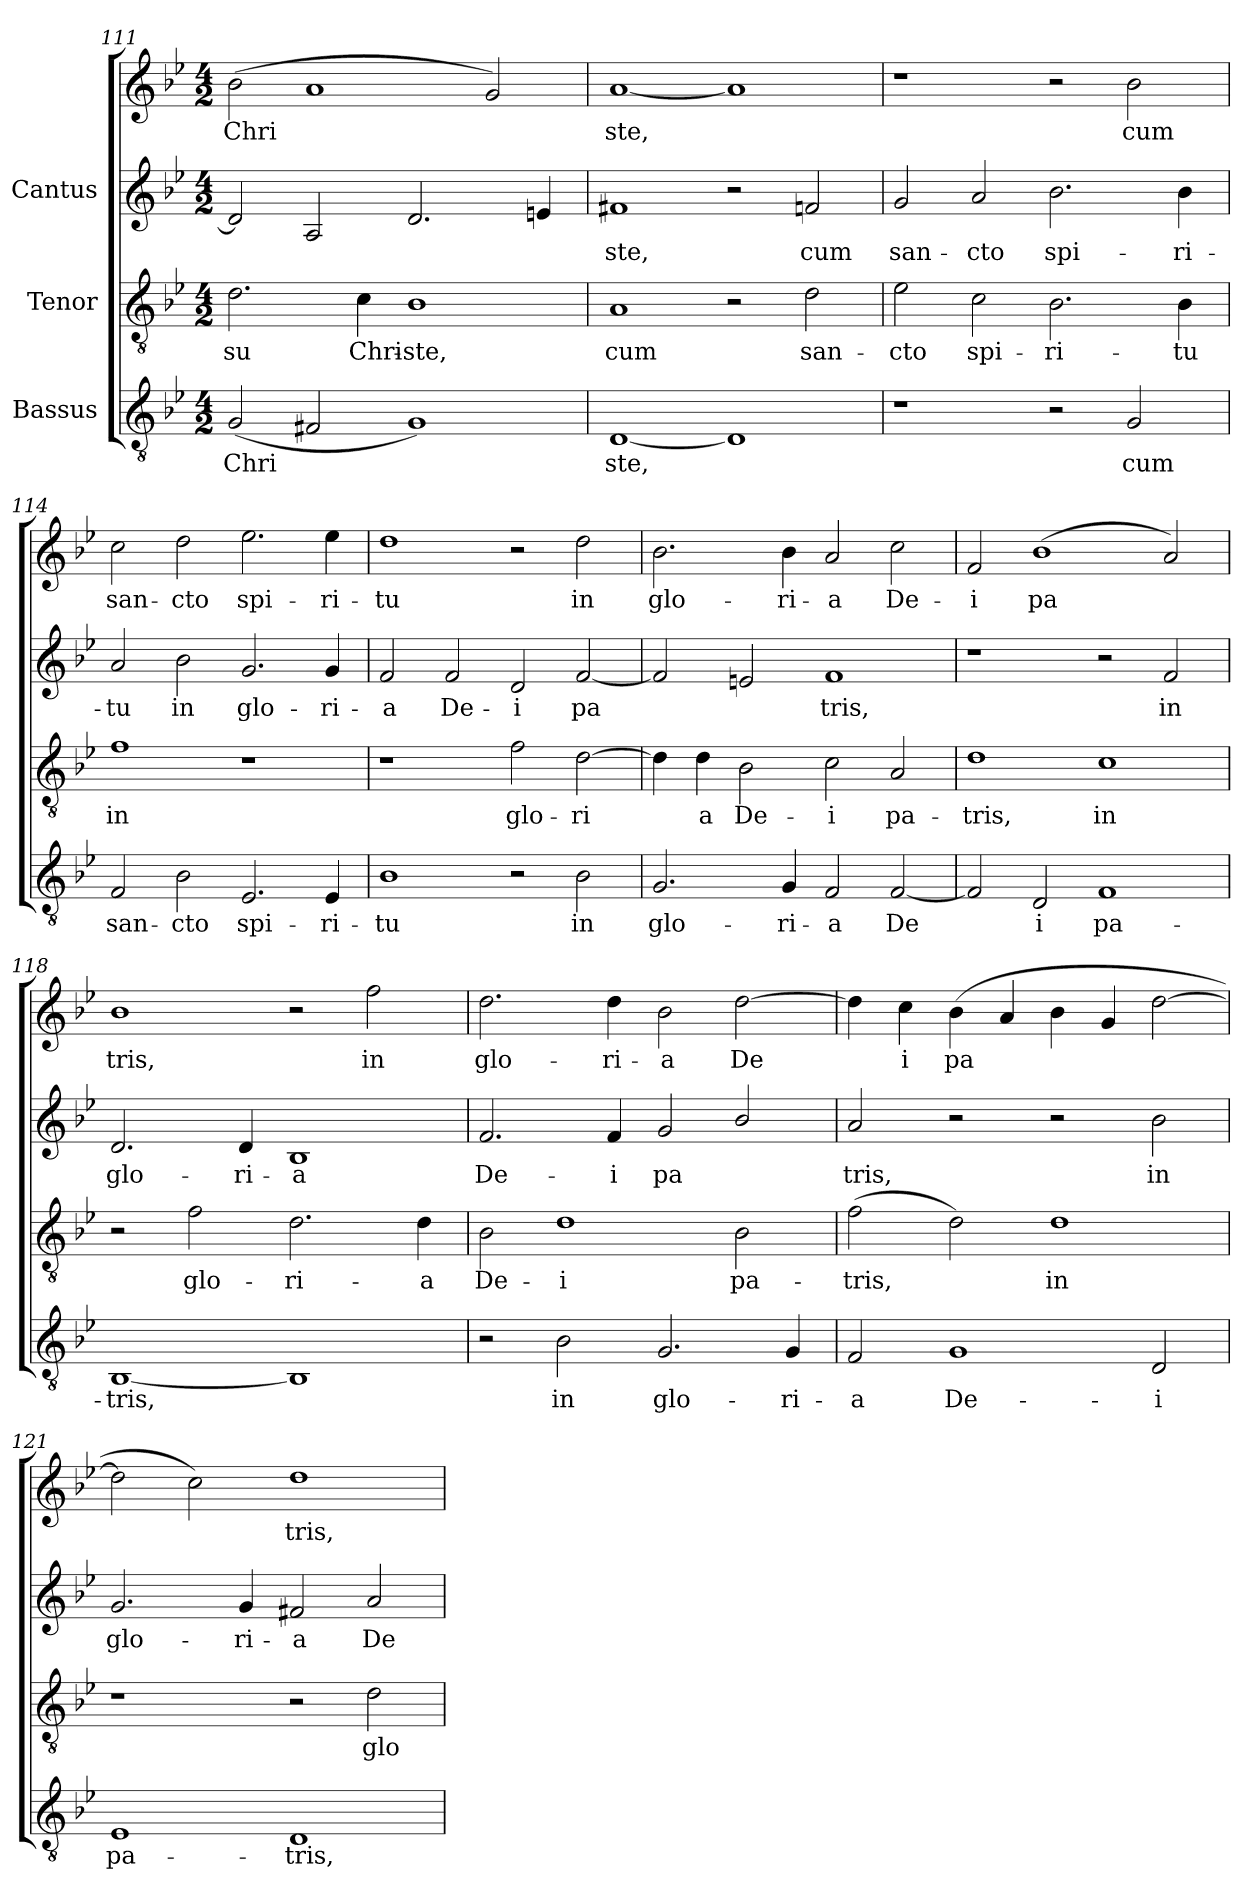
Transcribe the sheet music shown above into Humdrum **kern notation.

**kern	**text	**kern	**text	**kern	**text	**kern	**text
*part3	*part3	*part2	*part2	*part1	*part1	*part1	*part1
*staff4	*staff4	*staff3	*staff3	*staff2	*staff2	*staff1	*staff1
*I"Bassus	*	*I"Tenor	*	*I"Cantus	*	*	*
*clefGv2	*	*clefGv2	*	*clefG2	*	*clefG2	*
*k[b-e-]	*	*k[b-e-]	*	*k[b-e-]	*	*k[b-e-]	*
*B-:	*	*B-:	*	*B-:	*	*B-:	*
*M4/2	*	*M4/2	*	*M4/2	*	*M4/2	*
=111	=111	=111	=111	=111	=111	=111	=111
!	!LO:LY:b:cj	!	!LO:LY:b:cj	!	!	!	!LO:LY:b
(<2G/	Chri-	2.d\	-su	2d/]	.	(>2b-\	-Chri-
!	!LO:LY:b:cj	!	!	!	!	!	!LO:LY:b
2F#X/	--	.	.	2A/	.	1a	--
!	!	!	!LO:LY:b:cj	!	!	!	!
.	.	4c\	Chri-	.	.	.	.
!	!LO:LY:b:cj	!	!LO:LY:b:cj	!	!	!	!
1G)	--	1B-	-ste,	2.d/	.	.	.
!	!	!	!	!	!	!	!LO:LY:b
.	.	.	.	.	.	2g/)	--
.	.	.	.	4en/	.	.	.
=112	=112	=112	=112	=112	=112	=112	=112
!	!LO:LY:b:cj	!	!LO:LY:b:cj	!	!LO:LY:b:cj	!	!LO:LY:b
[<1D	-ste,	1A	cum	1f#X	ste,	[<1a	-ste,
!	!LO:LY:b:cj	!	!	!	!	!	!LO:LY:b
1D]	.	2r	.	2r	.	1a]	.
!	!	!	!LO:LY:b:cj	!	!LO:LY:b:cj	!	!
.	.	2d\	san-	2fn/	cum	.	.
!!LO:PB:g=z
=113	=113	=113	=113	=113	=113	=113	=113
!	!	!	!LO:LY:b:cj	!	!LO:LY:b:cj	!	!
1r	.	2e-\	-cto	2g/	san-	1r	.
!	!	!	!LO:LY:b:cj	!	!LO:LY:b:cj	!	!
.	.	2c\	spi-	2a/	-cto	.	.
!	!	!	!LO:LY:b:cj	!	!LO:LY:b:cj	!	!
2r	.	2.B-\	-ri-	2.b-\	spi-	2r	.
!	!LO:LY:b:cj	!	!	!	!	!	!LO:LY:b
2G/	cum	.	.	.	.	2b-\	cum
!	!	!	!LO:LY:b:cj	!	!LO:LY:b:cj	!	!
.	.	4B-\	-tu	4b-\	-ri-	.	.
=114	=114	=114	=114	=114	=114	=114	=114
!	!LO:LY:b:cj	!	!LO:LY:b:cj	!	!LO:LY:b:cj	!	!LO:LY:b
2F/	san-	1f	in	2a/	-tu	2cc\	-san-
!	!LO:LY:b:cj	!	!	!	!LO:LY:b:cj	!	!LO:LY:b
2B-\	-cto	.	.	2b-\	in	2dd\	-cto
!	!LO:LY:b:cj	!	!	!	!LO:LY:b:cj	!	!LO:LY:b
2.E-/	spi-	1r	.	2.g/	glo-	2.ee-\	spi-
!	!LO:LY:b:cj	!	!	!	!LO:LY:b:cj	!	!LO:LY:b
4E-/	-ri-	.	.	4g/	-ri-	4ee-\	-ri-
=115	=115	=115	=115	=115	=115	=115	=115
!	!LO:LY:b:cj	!	!	!	!LO:LY:b:cj	!	!LO:LY:b
1B-	-tu	1r	.	2f/	a	1dd	-tu
!	!	!	!	!	!LO:LY:b:cj	!	!
.	.	.	.	2f/	De-	.	.
!	!	!	!LO:LY:b:cj	!	!LO:LY:b:cj	!	!
2r	.	2f\	glo-	2d/	-i	2r	.
!	!LO:LY:b:cj	!	!LO:LY:b:cj	!	!LO:LY:b:cj	!	!LO:LY:b
2B-\	in	[>2d\	-ri-	[<2f/	pa-	2dd\	in
=116	=116	=116	=116	=116	=116	=116	=116
!	!LO:LY:b:cj	!	!LO:LY:b:cj	!	!LO:LY:b:cj	!	!LO:LY:b
2.G/	glo-	4d\]	-	2f/]	-	2.b-\	-glo-
!	!	!	!LO:LY:b:cj	!	!	!	!
.	.	4d\	a	.	.	.	.
!	!	!	!LO:LY:b:cj	!	!LO:LY:b:cj	!	!
.	.	2B-\	De-	2en/	.	.	.
!	!LO:LY:b:cj	!	!	!	!	!	!LO:LY:b
4G/	-ri-	.	.	.	.	4b-\	-ri-
!	!LO:LY:b:cj	!	!LO:LY:b:cj	!	!LO:LY:b:cj	!	!LO:LY:b
2F/	-a	2c\	-i	1f	tris,	2a/	-a
!	!LO:LY:b:cj	!	!LO:LY:b:cj	!	!	!	!LO:LY:b
[<2F/	De-	2A/	pa-	.	.	2cc\	De-
!!LO:LB:g=z
=117	=117	=117	=117	=117	=117	=117	=117
!	!LO:LY:b:cj	!	!LO:LY:b:cj	!	!	!	!LO:LY:b
2F/]	-	1d	-tris,	1r	.	2f/	i
!	!LO:LY:b:cj	!	!	!	!	!	!LO:LY:b
2D/	i	.	.	.	.	(>1b-	pa-
!	!LO:LY:b:cj	!	!LO:LY:b:cj	!	!	!	!
1F	pa-	1c	in	2r	.	.	.
!	!	!	!	!	!LO:LY:b:cj	!	!LO:LY:b
.	.	.	.	2f/	-in	2a/)	--
=118	=118	=118	=118	=118	=118	=118	=118
!	!LO:LY:b:cj	!	!	!	!LO:LY:b:cj	!	!LO:LY:b
[<1BB-	-tris,	2r	.	2.d/	glo-	1b-	tris,
!	!	!	!LO:LY:b:cj	!	!	!	!
.	.	2f\	glo-	.	.	.	.
!	!	!	!	!	!LO:LY:b:cj	!	!
.	.	.	.	4d/	-ri-	.	.
!	!LO:LY:b:cj	!	!LO:LY:b:cj	!	!LO:LY:b:cj	!	!
1BB-]	.	2.d\	-ri-	1B-	-a	2r	.
!	!	!	!	!	!	!	!LO:LY:b
.	.	.	.	.	.	2ff\	in
!	!	!	!LO:LY:b:cj	!	!	!	!
.	.	4d\	-a	.	.	.	.
=119	=119	=119	=119	=119	=119	=119	=119
!	!	!	!LO:LY:b:cj	!	!LO:LY:b:cj	!	!LO:LY:b
2r	.	2B-\	De-	2.f/	-De-	2.dd\	glo-
!	!LO:LY:b:cj	!	!LO:LY:b:cj	!	!	!	!
2B-\	in	1d	-i	.	.	.	.
!	!	!	!	!	!LO:LY:b:cj	!	!LO:LY:b
.	.	.	.	4f/	-i	4dd\	-ri-
!	!LO:LY:b:cj	!	!	!	!LO:LY:b:cj	!	!LO:LY:b
2.G/	glo-	.	.	2g/	pa-	2b-\	-a
!	!	!	!LO:LY:b:cj	!	!LO:LY:b:cj	!	!LO:LY:b
.	.	2B-\	pa-	2b-/	--	[>2dd\	De-
!	!LO:LY:b:cj	!	!	!	!	!	!
4G/	-ri-	.	.	.	.	.	.
=120	=120	=120	=120	=120	=120	=120	=120
!	!LO:LY:b:cj	!	!LO:LY:b:cj	!	!LO:LY:b:cj	!	!LO:LY:b
2F/	-a	(>2f\	-tris,	2a/	-tris,	4dd\]	-
!	!	!	!	!	!	!	!LO:LY:b
.	.	.	.	.	.	4cc\	i
!	!LO:LY:b:cj	!	!LO:LY:b:cj	!	!	!	!LO:LY:b
1G	De-	2d\)	.	2r	.	(>4b-\	pa-
!	!	!	!	!	!	!	!LO:LY:b
.	.	.	.	.	.	4a/	--
!	!	!	!LO:LY:b:cj	!	!	!	!LO:LY:b
.	.	1d	in	2r	.	4b-\	--
!	!	!	!	!	!	!	!LO:LY:b
.	.	.	.	.	.	4g/	--
!	!LO:LY:b:cj	!	!	!	!LO:LY:b:cj	!	!LO:LY:b
2D/	-i	.	.	2b-\	in	[>2dd\	--
!!LO:LB:g=z
=121	=121	=121	=121	=121	=121	=121	=121
!	!LO:LY:b:cj	!	!	!	!LO:LY:b:cj	!	!LO:LY:b
1E-	pa-	1r	.	2.g/	glo-	2dd\]	.
!	!	!	!	!	!	!	!LO:LY:b
.	.	.	.	.	.	2cc\)	.
!	!	!	!	!	!LO:LY:b:cj	!	!
.	.	.	.	4g/	-ri-	.	.
!	!LO:LY:b:cj	!	!	!	!LO:LY:b:cj	!	!LO:LY:b
1D	-tris,	2r	.	2f#X/	-a	1dd	tris,
!	!	!	!LO:LY:b:cj	!	!LO:LY:b:cj	!	!
.	.	2d\	glo-	2a/	De-	.	.
=	=	=	=	=	=	=	=
*-	*-	*-	*-	*-	*-	*-	*-
